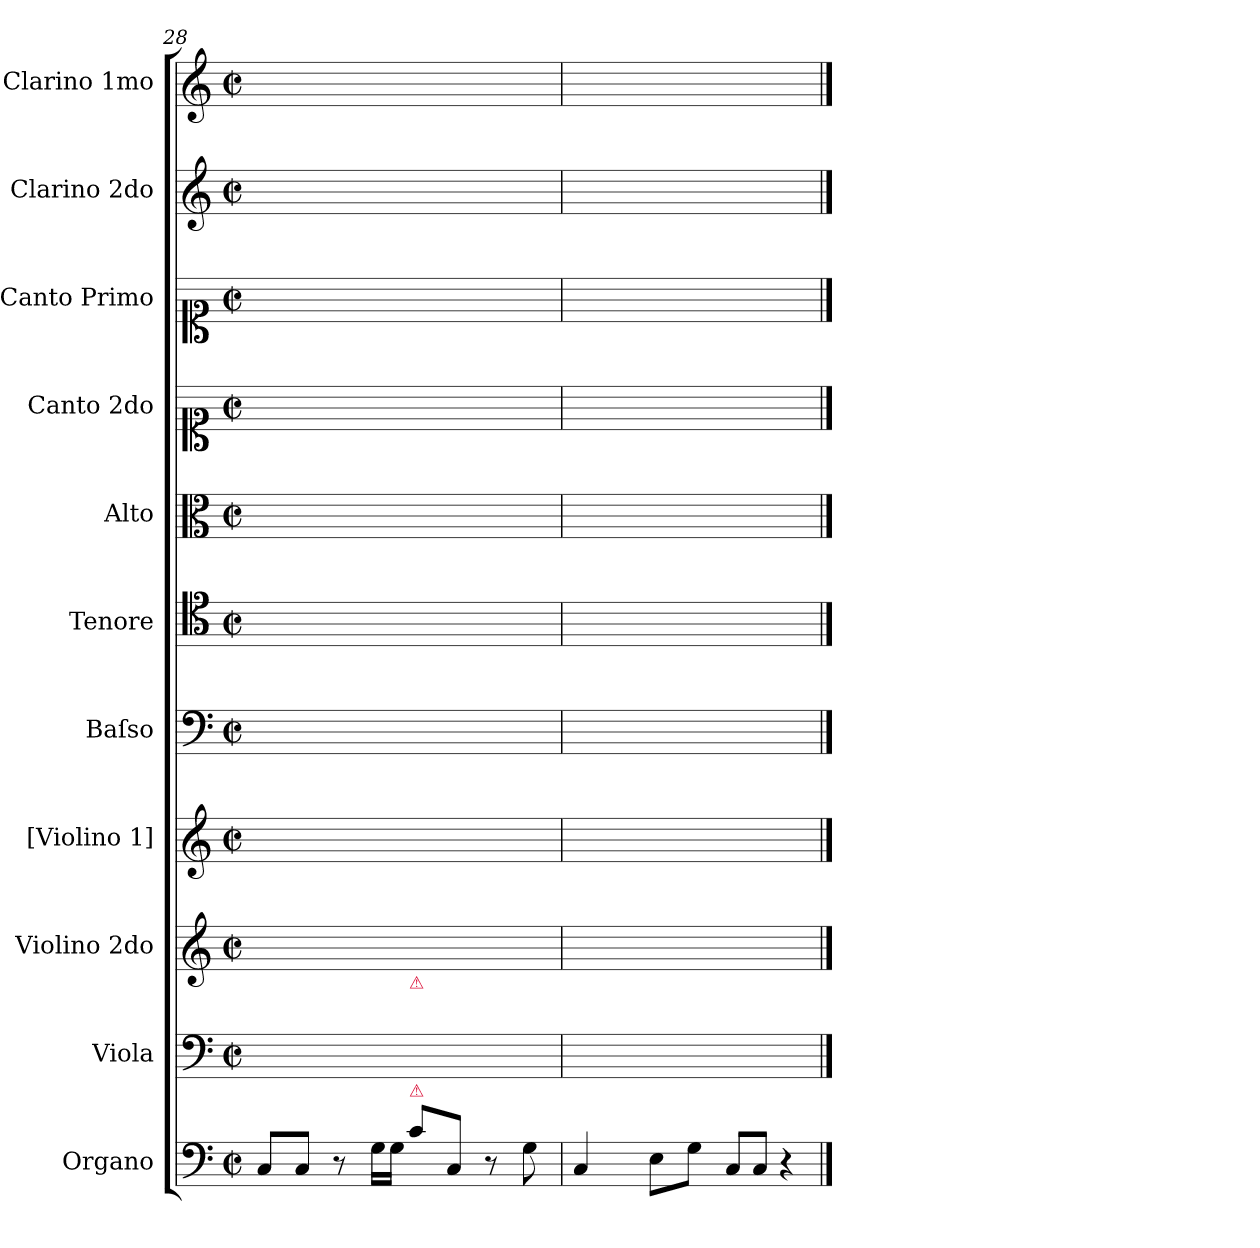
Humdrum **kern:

**kern	**kern	**kern	**kern	**kern	**text	**kern	**text	**kern	**text	**kern	**text	**kern	**text	**kern	**kern
*part11	*part10	*part9	*part8	*part7	*part7	*part6	*part6	*part5	*part5	*part4	*part4	*part3	*part3	*part2	*part1
*staff11	*staff10	*staff9	*staff8	*staff7	*staff7	*staff6	*staff6	*staff5	*staff5	*staff4	*staff4	*staff3	*staff3	*staff2	*staff1
*I"Organo	*I"Viola	*I"Violino 2do	*I"[Violino 1]	*I"Baſso	*	*I"Tenore	*	*I"Alto	*	*I"Canto 2do	*	*I"Canto Primo	*	*I"Clarino 2do	*I"Clarino 1mo
*I'org	*I'vla	*I'vl 2	*I'vl 1	*I'B	*	*I'T	*	*I'A	*	*	*	*	*	*I'clno 2	*I'clno 1
*clefF4	*clefF4	*clefG2	*clefG2	*clefF4	*	*clefC4	*	*clefC3	*	*clefC1	*	*clefC1	*	*clefG2	*clefG2
*k[]	*k[]	*k[]	*k[]	*k[]	*	*k[]	*	*k[]	*	*k[]	*	*k[]	*	*k[]	*k[]
*C:	*C:	*C:	*C:	*C:	*	*C:	*	*C:	*	*C:	*	*C:	*	*C:	*C:
*M2/2	*M2/2	*M2/2	*M2/2	*M2/2	*	*M2/2	*	*M2/2	*	*M2/2	*	*M2/2	*	*M2/2	*M2/2
*met(c|)	*met(c|)	*met(c|)	*met(c|)	*met(c|)	*	*met(c|)	*	*met(c|)	*	*met(c|)	*	*met(c|)	*	*met(c|)	*met(c|)
=28	=28	=28	=28	=28	=28	=28	=28	=28	=28	=28	=28	=28	=28	=28	=28
8C/L	8C/Lyy	16gg\LLyy	16ccc\LLyy	8C/Lyy	-tay-	8c\Lyy	-tay-	8g\Lyy	-tay-	8cc\Lyy	-tay-	8ee\Lyy	-tay-	8e/Lyy	8g/Lyy
.	.	16gg\yy	16ccc\yy	.	.	.	.	.	.	.	.	.	.	.	.
8C/J	8C/Jyy	16gg\yy	16ccc\yy	8C/Jyy	-my	8G\Jyy	-my	8g\Jyy	-my	8cc\Jyy	-my	8ee\Jyy	-my	8e/Jyy	8g/Jyy
.	.	16gg\JJyy	16ccc\JJyy	.	.	.	.	.	.	.	.	.	.	.	.
8r	8ryy	16gg\LLyy	16ccc\LLyy	8ryy	.	8ryy	.	8ryy	.	8ryy	.	8ryy	.	8ryy	8ryy
.	.	16gg\yy	16ccc\yy	.	.	.	.	.	.	.	.	.	.	.	.
16G\LL	16G\LLyy	16gg\yy	16bb\yy	16G\LLyy	przy-	16G\LLyy	przy-	16g\LLyy	przy-	16b\LLyy	przy-	16dd\LLyy	przy-	16g/LLyy	16g/LLyy
16G\JJ	16G\JJyy	16gg\JJyy	16bb\JJyy	16G\JJyy	-wi-	16B\JJyy	-wi-	16g\JJyy	-wi-	16b\JJyy	-wi-	16dd\JJyy	-wi-	16g/JJyy	16g/JJyy
!	!LO:TX:a:color=crimson:t=⚠	!	!	!	!	!	!	!	!	!	!	!	!	!	!
!LO:TX:a:color=crimson:t=⚠	!	!	!	!	!	!	!	!	!	!	!	!	!	!	!
8c\L	8c\Lyy	16gg\LLyy	16ccc\LLyy	8C/Lyy	-tay-	8e\Lyy	-tay-	8g\Lyy	-tay-	8cc\Lyy	-tay-	8cc\Lyy	-tay-	8e/Lyy	8g/Lyy
.	.	16gg\yy	16ccc\yy	.	.	.	.	.	.	.	.	.	.	.	.
8C/J	8C/Jyy	16gg\yy	16ccc\yy	8C/Jyy	-my	8e\Jyy	-my	8g\Jyy	-my	8cc\Jyy	-my	8cc\Jyy	-my	8e/Jyy	8g/Jyy
.	.	16gg\JJyy	16ccc\JJyy	.	.	.	.	.	.	.	.	.	.	.	.
8r	8ryy	16gg\LLyy	16ccc\LLyy	8ryy	.	8ryy	.	8ryy	.	8ryy	.	8ryy	.	8ryy	8ryy
.	.	16gg\yy	16ccc\yy	.	.	.	.	.	.	.	.	.	.	.	.
8G\	8G\yy	16gg\yy	16bb\yy	8G\yy	wi-	8d\yy	wi-	8g\yy	wi-	8g/yy	Wi-	8b\yy	wi-	8g/yy	8g/yy
.	.	16gg\JJyy	16bb\JJyy	.	.	.	.	.	.	.	.	.	.	.	.
=29	=29	=29	=29	=29	=29	=29	=29	=29	=29	=29	=29	=29	=29	=29	=29
4C/	4C/yy	16bb\LLyy	16ccc\LLyy	8C\Lyy	-tay-	8e\Lyy	-tay-	8e\Lyy	-tay-	8g\Lyy	-tay-	8cc\Lyy	-tay-	8c/Lyy	8e/Lyy
.	.	16bb\yy	16ccc\yy	.	.	.	.	.	.	.	.	.	.	.	.
.	.	16bb\yy	16ccc\yy	16C\Lyy	-my	16d\Lyy	-my	16e\Lyy	-my	16b\Lyy	-my	16dd\Lyy	-my	16c/Lyy	16e/Lyy
.	.	16bb\JJyy	16ccc\JJyy	16D\Jyy	wi-	16c\Jyy	wi-	16e\Jyy	wi-	16cc\Jyy	wi-	16ee\Jyy	wi-	16c/JJyy	16e/JJyy
8E\L	8E\Lyy	16bb\LLyy	16ccc\LLyy	8E\yy	-tay-	8c\yy	-tay-	8g\yy	-tay-	8cc\yy	-tay-	8ee\yy	-tay-	8e/Lyy	8g/Lyy
.	.	16bb\yy	16ccc\yy	.	.	.	.	.	.	.	.	.	.	.	.
8G\J	8G\Jyy	16bb\yy	16bb\yy	16G\Lyy	-my	16B\Lyy	-my	16d\Lyy	-my	16b\Lyy	-my	16dd\Lyy	-my	16g/Lyy	16e/Lyy
.	.	16bb\JJyy	16bb\JJyy	16G\JJyy	wi-	16B\JJyy	wi-	16g\JJyy	wi-	16b\JJyy	wi-	16dd\JJyy	wi-	16g/JJyy	16e/JJyy
8C/L	8C/Lyy	8gg\Lyy	8ccc\Lyy	8C/Lyy	-tay-	8G/Lyy	-tay-	8e\Lyy	-tay-	8cc\Lyy	-tay-	4ee\yy	-tay-	8e/Lyy	8c/Lyy
8C/J	8C/Jyy	8gg\Jyy	8ccc\Jyy	8C/Jyy	-my	8G/Jyy	-my	8e\Jyy	-my	8cc\Jyy	-my	.	.	8c/Jyy	8c/Jyy
4r	4ryy	4ryy	4ryy	4ryy	.	4ryy	.	4ryy	.	4ryy	.	4ee\yy	-my	4ryy	4ryy
==	==	==	==	==	==	==	==	==	==	==	==	==	==	==	==
*-	*-	*-	*-	*-	*-	*-	*-	*-	*-	*-	*-	*-	*-	*-	*-
